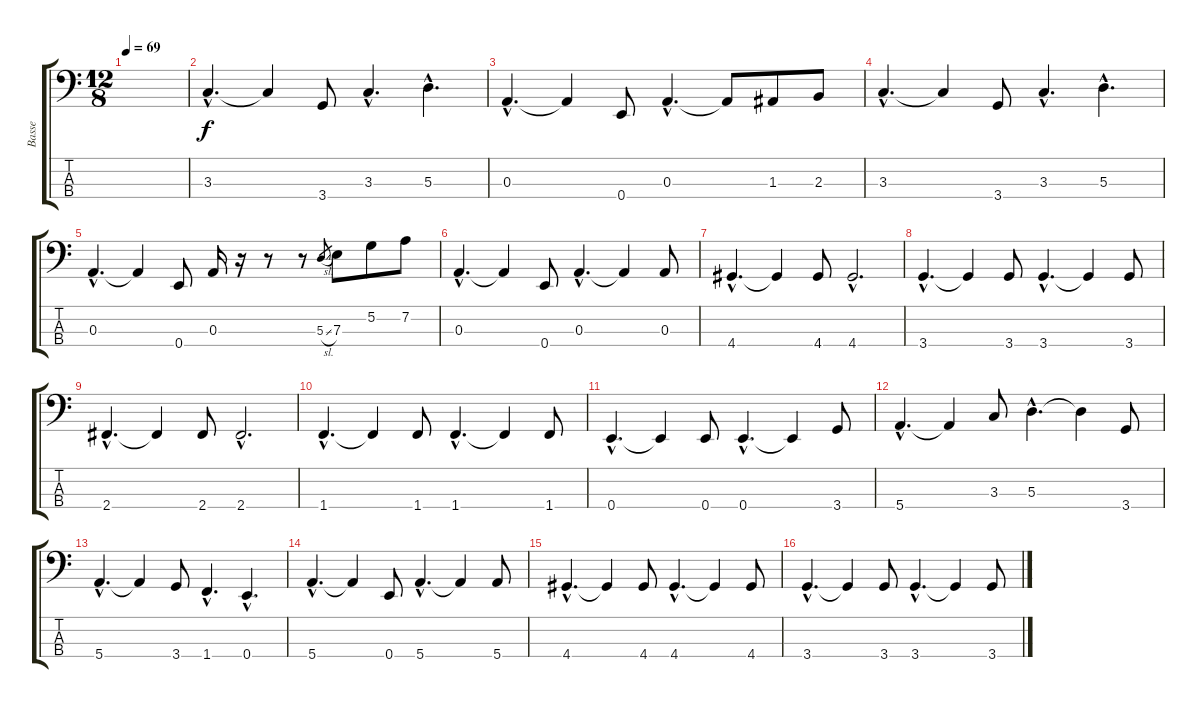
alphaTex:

\track ("Basse" "Basse") {instrument electricbassfinger}
\staff {score tabs}
\tuning (G2 D2 A1 E1) {hide}
\ts (12 8)
\tempo 69
\clef f4
\ks c
|
3.3{hac}.4{d} 3.3{t}.4 3.4.8 3.3{hac}.4{d} 5.3{hac}.4{d} |
0.3{hac}.4{d} 0.3{t}.4 0.4.8 0.3{hac}.4{d} 0.3{t}.8 1.3.8 2.3.8 |
3.3{hac}.4{d} 3.3{t}.4 3.4.8 3.3{hac}.4{d} 5.3{hac}.4{d} |
0.3{hac}.4{d} 0.3{t}.4 0.4.8 0.3.16 r.16 r.8 r.8 5.3{sl}.8{gr} 7.3.8 5.2.8 7.2.8 |
0.3{hac}.4{d} 0.3{t}.4 0.4.8 0.3{hac}.4{d} 0.3{t}.4 0.3.8 |
4.4{hac}.4{d} 4.4{t}.4 4.4.8 4.4{hac}.2{d} |
3.4{hac}.4{d} 3.4{t}.4 3.4.8 3.4{hac}.4{d} 3.4{t}.4 3.4.8 |
2.4{hac}.4{d} 2.4{t}.4 2.4.8 2.4{hac}.2{d} |
1.4{hac}.4{d} 1.4{t}.4 1.4.8 1.4{hac}.4{d} 1.4{t}.4 1.4.8 |
0.4{hac}.4{d} 0.4{t}.4 0.4.8 0.4{hac}.4{d} 0.4{t}.4 3.4.8 |
5.4{hac}.4{d} 5.4{t}.4 3.3.8 5.3{hac}.4{d} 5.3{t}.4 3.4.8 |
5.4{hac}.4{d} 5.4{t}.4 3.4.8 1.4{hac}.4{d} 0.4{hac}.4{d} |
5.4{hac}.4{d} 5.4{t}.4 0.4.8 5.4{hac}.4{d} 5.4{t}.4 5.4.8 |
4.4{hac}.4{d} 4.4{t}.4 4.4.8 4.4{hac}.4{d} 4.4{t}.4 4.4.8 |
3.4{hac}.4{d} 3.4{t}.4 3.4.8 3.4{hac}.4{d} 3.4{t}.4 3.4.8
